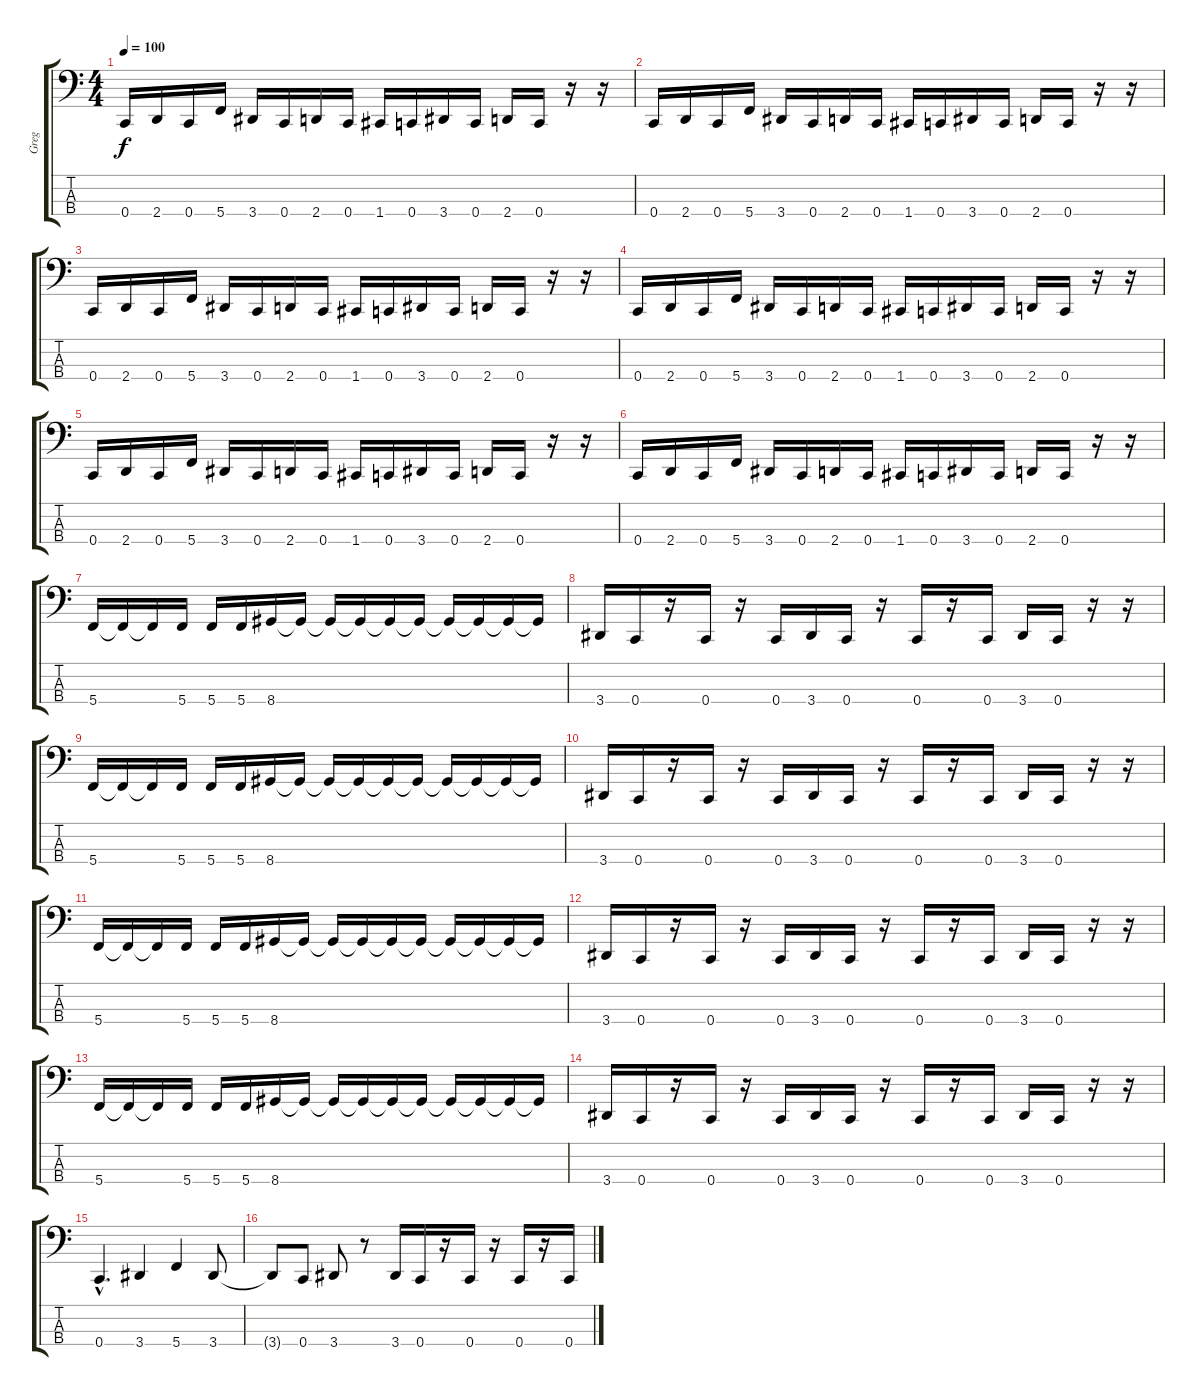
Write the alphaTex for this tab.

\track ("Greg" "Greg") {instrument electricbasspick}
\staff {score tabs}
\tuning (F2 C2 G1 C1) {hide}
\ts (4 4)
\tempo 100
\clef f4
\ks c
0.4.16{dy f} 2.4.16 0.4.16 5.4.16 3.4.16 0.4.16 2.4.16 0.4.16 1.4.16 0.4.16 3.4.16 0.4.16 2.4.16 0.4.16 r.16 r.16 |
0.4.16 2.4.16 0.4.16 5.4.16 3.4.16 0.4.16 2.4.16 0.4.16 1.4.16 0.4.16 3.4.16 0.4.16 2.4.16 0.4.16 r.16 r.16 |
0.4.16 2.4.16 0.4.16 5.4.16 3.4.16 0.4.16 2.4.16 0.4.16 1.4.16 0.4.16 3.4.16 0.4.16 2.4.16 0.4.16 r.16 r.16 |
0.4.16 2.4.16 0.4.16 5.4.16 3.4.16 0.4.16 2.4.16 0.4.16 1.4.16 0.4.16 3.4.16 0.4.16 2.4.16 0.4.16 r.16 r.16 |
0.4.16 2.4.16 0.4.16 5.4.16 3.4.16 0.4.16 2.4.16 0.4.16 1.4.16 0.4.16 3.4.16 0.4.16 2.4.16 0.4.16 r.16 r.16 |
0.4.16 2.4.16 0.4.16 5.4.16 3.4.16 0.4.16 2.4.16 0.4.16 1.4.16 0.4.16 3.4.16 0.4.16 2.4.16 0.4.16 r.16 r.16 |
5.4.16 5.4{t}.16 5.4{t}.16 5.4.16 5.4.16 5.4.16 8.4.16 8.4{t}.16 8.4{t}.16 8.4{t}.16 8.4{t}.16 8.4{t}.16 8.4{t}.16 8.4{t}.16 8.4{t}.16 8.4{t}.16 |
3.4.16 0.4.16 r.16 0.4.16 r.16 0.4.16 3.4.16 0.4.16 r.16 0.4.16 r.16 0.4.16 3.4.16 0.4.16 r.16 r.16 |
5.4.16 5.4{t}.16 5.4{t}.16 5.4.16 5.4.16 5.4.16 8.4.16 8.4{t}.16 8.4{t}.16 8.4{t}.16 8.4{t}.16 8.4{t}.16 8.4{t}.16 8.4{t}.16 8.4{t}.16 8.4{t}.16 |
3.4.16 0.4.16 r.16 0.4.16 r.16 0.4.16 3.4.16 0.4.16 r.16 0.4.16 r.16 0.4.16 3.4.16 0.4.16 r.16 r.16 |
5.4.16 5.4{t}.16 5.4{t}.16 5.4.16 5.4.16 5.4.16 8.4.16 8.4{t}.16 8.4{t}.16 8.4{t}.16 8.4{t}.16 8.4{t}.16 8.4{t}.16 8.4{t}.16 8.4{t}.16 8.4{t}.16 |
3.4.16 0.4.16 r.16 0.4.16 r.16 0.4.16 3.4.16 0.4.16 r.16 0.4.16 r.16 0.4.16 3.4.16 0.4.16 r.16 r.16 |
5.4.16 5.4{t}.16 5.4{t}.16 5.4.16 5.4.16 5.4.16 8.4.16 8.4{t}.16 8.4{t}.16 8.4{t}.16 8.4{t}.16 8.4{t}.16 8.4{t}.16 8.4{t}.16 8.4{t}.16 8.4{t}.16 |
3.4.16 0.4.16 r.16 0.4.16 r.16 0.4.16 3.4.16 0.4.16 r.16 0.4.16 r.16 0.4.16 3.4.16 0.4.16 r.16 r.16 |
0.4{hac}.4{d} 3.4.4 5.4.4 3.4.8 |
3.4{t}.8 0.4.8 3.4.8 r.8 3.4.16 0.4.16 r.16 0.4.16 r.16 0.4.16 r.16 0.4.16
